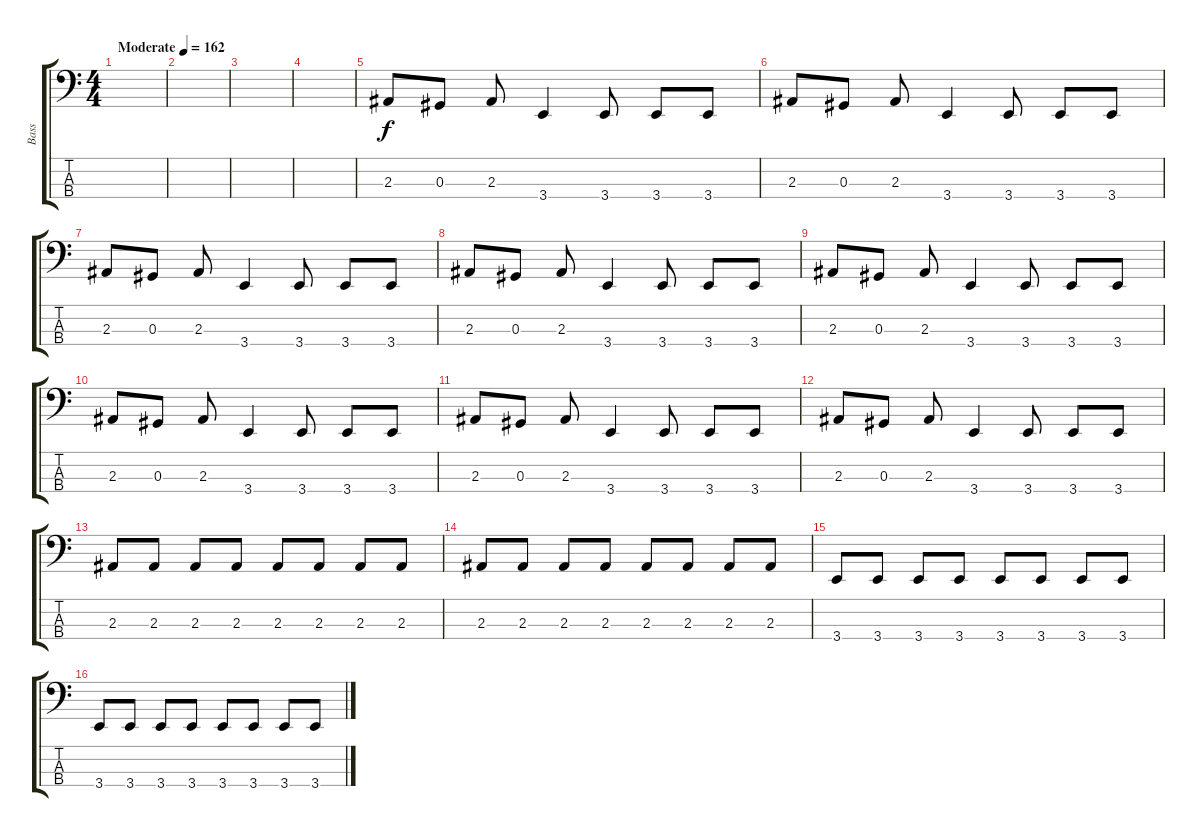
\track ("Bass" "Bass") {instrument electricbasspick}
\staff {score tabs}
\tuning (Gb2 Db2 Ab1 Db1) {hide}
\ts (4 4)
\tempo (162 "Moderate")
\clef f4
\ks c
|
|
|
|
2.3.8 0.3.8 2.3.8 3.4.4 3.4.8 3.4.8 3.4.8 |
2.3.8 0.3.8 2.3.8 3.4.4 3.4.8 3.4.8 3.4.8 |
2.3.8 0.3.8 2.3.8 3.4.4 3.4.8 3.4.8 3.4.8 |
2.3.8 0.3.8 2.3.8 3.4.4 3.4.8 3.4.8 3.4.8 |
2.3.8 0.3.8 2.3.8 3.4.4 3.4.8 3.4.8 3.4.8 |
2.3.8 0.3.8 2.3.8 3.4.4 3.4.8 3.4.8 3.4.8 |
2.3.8 0.3.8 2.3.8 3.4.4 3.4.8 3.4.8 3.4.8 |
2.3.8 0.3.8 2.3.8 3.4.4 3.4.8 3.4.8 3.4.8 |
2.3.8 2.3.8 2.3.8 2.3.8 2.3.8 2.3.8 2.3.8 2.3.8 |
2.3.8 2.3.8 2.3.8 2.3.8 2.3.8 2.3.8 2.3.8 2.3.8 |
3.4.8 3.4.8 3.4.8 3.4.8 3.4.8 3.4.8 3.4.8 3.4.8 |
3.4.8 3.4.8 3.4.8 3.4.8 3.4.8 3.4.8 3.4.8 3.4.8
